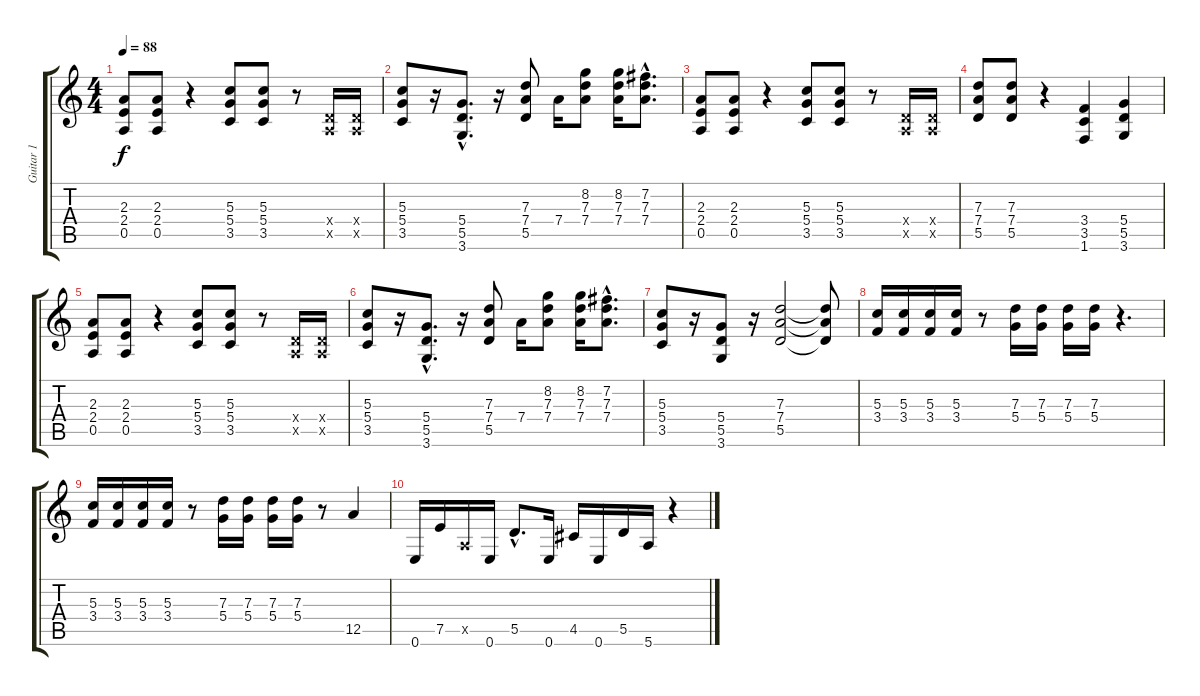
\track ("Guitar 1" "Guitar 1") {instrument overdrivenguitar}
\staff {score tabs}
\tuning (E4 B3 G3 D3 A2 E2) {hide}
\ts (4 4)
\tempo 88
\clef g2
\ks c
(2.3 2.4 0.5).8{dy f} (2.3 2.4 0.5).8 r.4 (5.3 5.4 3.5).8 (5.3 5.4 3.5).8 r.8 (0.4{x} 0.5{x}).16 (0.4{x} 0.5{x}).16 |
(5.3 5.4 3.5).8 r.16 (5.4{hac} 5.5{hac} 3.6{hac}).8{d} r.16 (7.3 7.4 5.5).8 7.4.16 (8.2 7.3 7.4).8 (8.2 7.3 7.4).16 (7.2{hac} 7.3{hac} 7.4{hac}).8{d} |
(2.3 2.4 0.5).8 (2.3 2.4 0.5).8 r.4 (5.3 5.4 3.5).8 (5.3 5.4 3.5).8 r.8 (0.4{x} 0.5{x}).16 (0.4{x} 0.5{x}).16 |
(7.3 7.4 5.5).8 (7.3 7.4 5.5).8 r.4 (3.4 3.5 1.6).4 (5.4 5.5 3.6).4 |
(2.3 2.4 0.5).8 (2.3 2.4 0.5).8 r.4 (5.3 5.4 3.5).8 (5.3 5.4 3.5).8 r.8 (0.4{x} 0.5{x}).16 (0.4{x} 0.5{x}).16 |
(5.3 5.4 3.5).8 r.16 (5.4{hac} 5.5{hac} 3.6{hac}).8{d} r.16 (7.3 7.4 5.5).8 7.4.16 (8.2 7.3 7.4).8 (8.2 7.3 7.4).16 (7.2{hac} 7.3{hac} 7.4{hac}).8{d} |
(5.3 5.4 3.5).8 r.16 (5.4 5.5 3.6).8 r.16 (7.3 7.4 5.5).2 (7.3{t} 7.4{t} 5.5{t}).8 |
(5.3 3.4).16 (5.3 3.4).16 (5.3 3.4).16 (5.3 3.4).16 r.8 (7.3 5.4).16 (7.3 5.4).16 (7.3 5.4).16 (7.3 5.4).16 r.4{d} |
(5.3 3.4).16 (5.3 3.4).16 (5.3 3.4).16 (5.3 3.4).16 r.8 (7.3 5.4).16 (7.3 5.4).16 (7.3 5.4).16 (7.3 5.4).16 r.8 12.5.4 |
0.6.16 7.5.16 0.5{x}.16 0.6.16 5.5{hac}.8{d} 0.6.16 4.5.16 0.6.16 5.5.16 5.6.16 r.4
